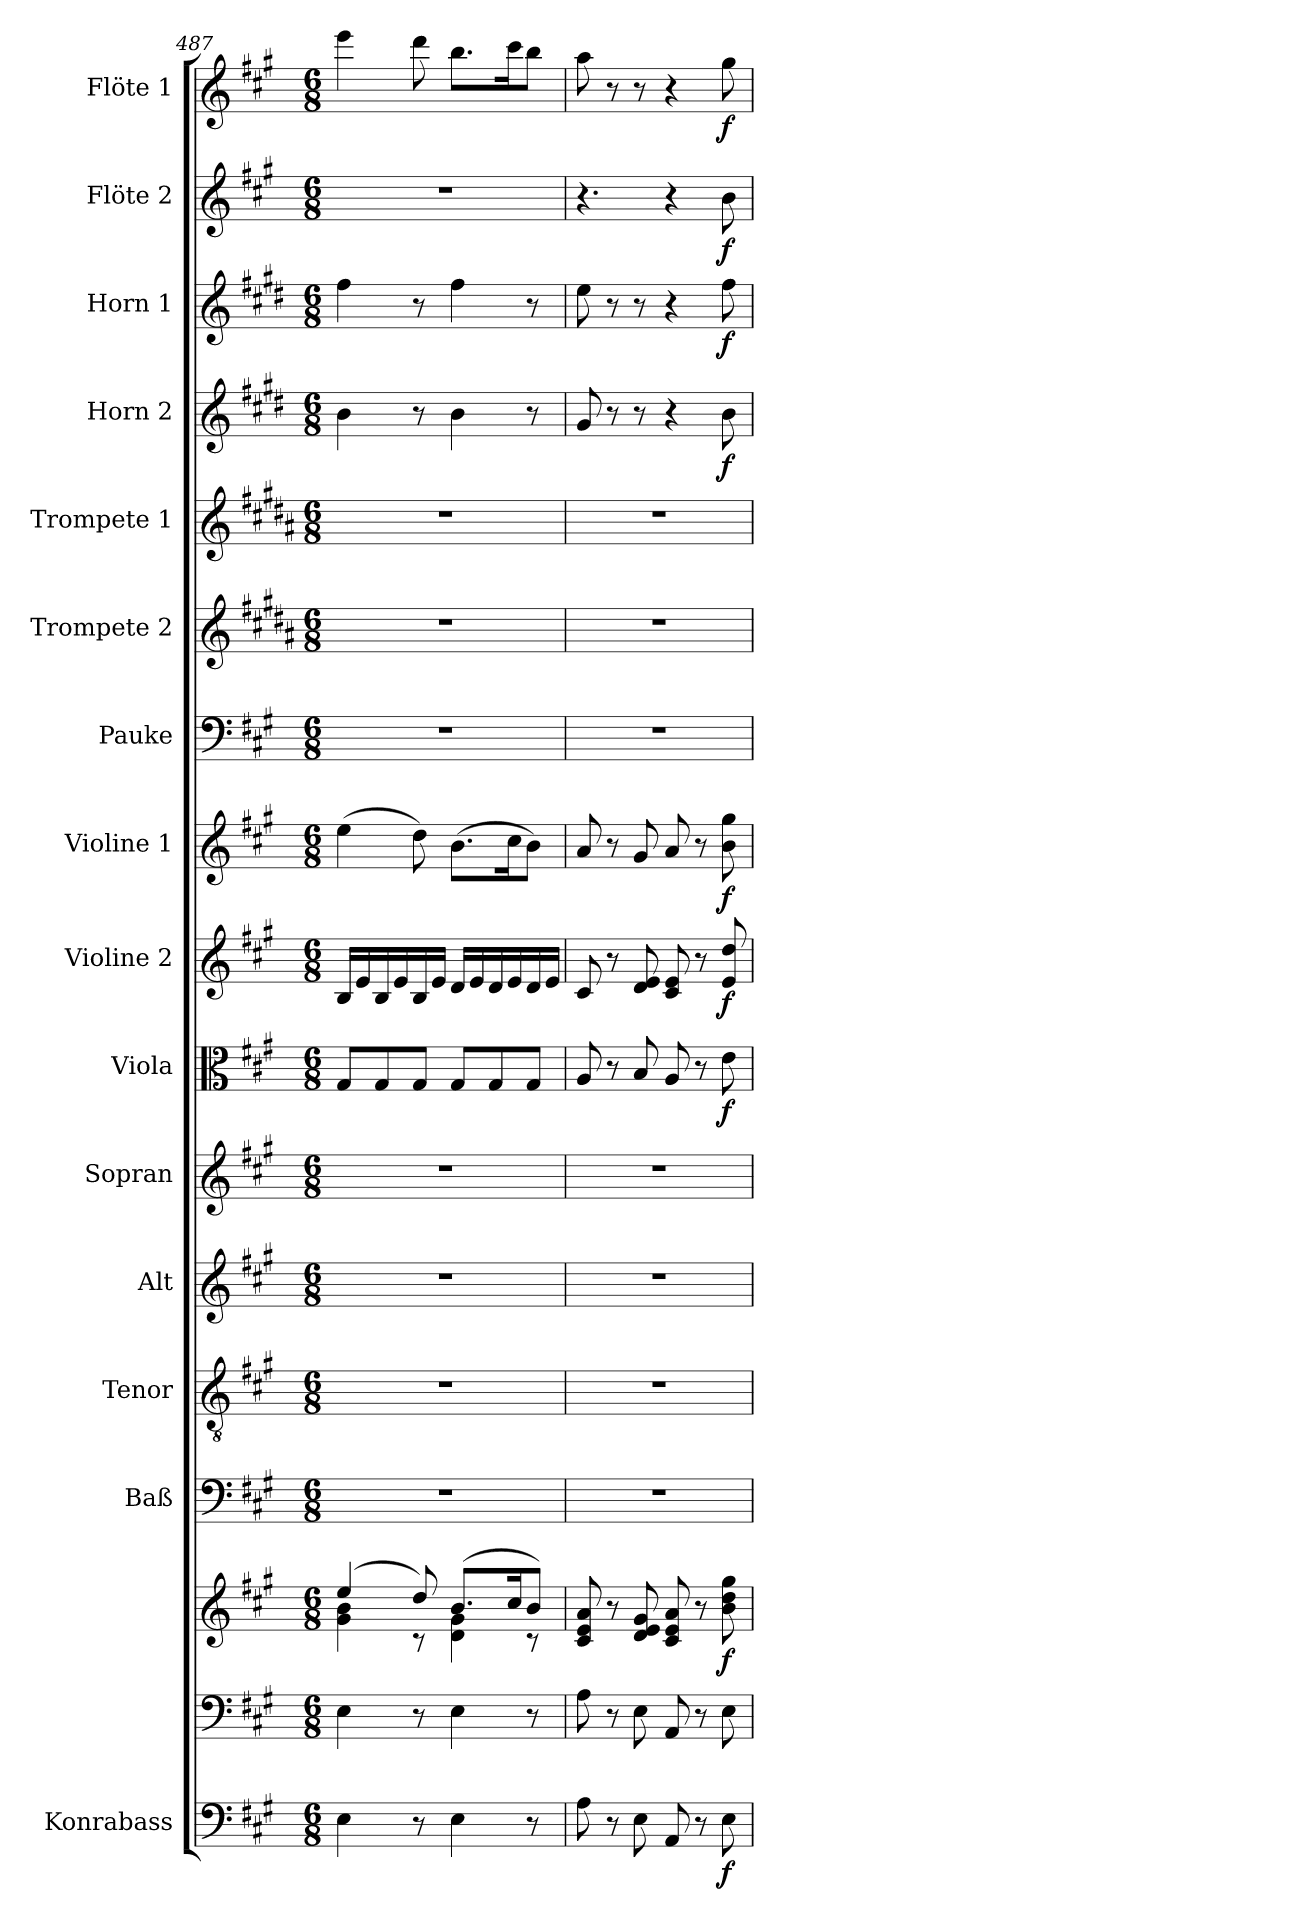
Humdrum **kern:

**kern	**dynam	**kern	**kern	**dynam	**kern	**kern	**kern	**kern	**kern	**dynam	**kern	**dynam	**kern	**dynam	**kern	**kern	**kern	**kern	**dynam	**kern	**dynam	**kern	**dynam	**kern	**dynam
*part16	*part16	*part15	*part15	*part15	*part14	*part13	*part12	*part11	*part10	*part10	*part9	*part9	*part8	*part8	*part7	*part6	*part5	*part4	*part4	*part3	*part3	*part2	*part2	*part1	*part1
*staff17	*staff17	*staff16	*staff15	*staff15/16	*staff14	*staff13	*staff12	*staff11	*staff10	*staff10	*staff9	*staff9	*staff8	*staff8	*staff7	*staff6	*staff5	*staff4	*staff4	*staff3	*staff3	*staff2	*staff2	*staff1	*staff1
*I"Konrabass	*	*	*	*	*I"Baß	*I"Tenor	*I"Alt	*I"Sopran	*I"Viola	*	*I"Violine 2	*	*I"Violine 1	*	*I"Pauke	*I"Trompete 2	*I"Trompete 1	*I"Horn 2	*	*I"Horn 1	*	*I"Flöte 2	*	*I"Flöte 1	*
*I'Kb.	*	*	*	*	*I'Baß	*I'Ten	*I'Alt	*I'Sop	*I'Vla.	*	*I'Vln. 2	*	*I'Vln. 1	*	*I'Pk.	*I'Trp. 2	*I'Trp. 1	*I'Hrn. 2	*	*I'Hrn. 1	*	*I'Fl. 2	*	*I'Fl. 1	*
*clefF4	*	*clefF4	*clefG2	*	*clefF4	*clefGv2	*clefG2	*clefG2	*clefC3	*	*clefG2	*	*clefG2	*	*clefF4	*clefG2	*clefG2	*clefG2	*	*clefG2	*	*clefG2	*	*clefG2	*
*ITrd7c12	*	*	*	*	*	*	*	*	*	*	*	*	*	*	*	*ITrd1c2	*ITrd1c2	*ITrd4c7	*	*ITrd4c7	*	*	*	*	*
*k[f#c#g#]	*	*k[f#c#g#]	*k[f#c#g#]	*	*k[f#c#g#]	*k[f#c#g#]	*k[f#c#g#]	*k[f#c#g#]	*k[f#c#g#]	*	*k[f#c#g#]	*	*k[f#c#g#]	*	*k[f#c#g#]	*k[f#c#g#]	*k[f#c#g#]	*k[f#c#g#]	*	*k[f#c#g#]	*	*k[f#c#g#]	*	*k[f#c#g#]	*
*A:	*	*A:	*A:	*	*A:	*A:	*A:	*A:	*A:	*	*A:	*	*A:	*	*A:	*A:	*A:	*A:	*	*A:	*	*A:	*	*A:	*
*M6/8	*	*M6/8	*M6/8	*	*M6/8	*M6/8	*M6/8	*M6/8	*M6/8	*	*M6/8	*	*M6/8	*	*M6/8	*M6/8	*M6/8	*M6/8	*	*M6/8	*	*M6/8	*	*M6/8	*
=487	=487	=487	=487	=487	=487	=487	=487	=487	=487	=487	=487	=487	=487	=487	=487	=487	=487	=487	=487	=487	=487	=487	=487	=487	=487
*	*	*	*^	*	*	*	*	*	*	*	*	*	*	*	*	*	*	*	*	*	*	*	*	*	*
4EE\	.	4E\	(4ee/	4g#\ 4b\	.	2.r	2.r	2.r	2.r	8G#/L	.	16B/LL	.	(>4ee\	.	2.r	2.r	2.r	4e\	.	4b\	.	2.r	.	4eee\	.
.	.	.	.	.	.	.	.	.	.	.	.	16e/	.	.	.	.	.	.	.	.	.	.	.	.	.	.
.	.	.	.	.	.	.	.	.	.	8G#/	.	16B/	.	.	.	.	.	.	.	.	.	.	.	.	.	.
.	.	.	.	.	.	.	.	.	.	.	.	16e/	.	.	.	.	.	.	.	.	.	.	.	.	.	.
8r	.	8r	8dd/)	8rc	.	.	.	.	.	8G#/J	.	16B/	.	8dd\)	.	.	.	.	8r	.	8r	.	.	.	8ddd\	.
.	.	.	.	.	.	.	.	.	.	.	.	16e/JJ	.	.	.	.	.	.	.	.	.	.	.	.	.	.
4EE\	.	4E\	(>8.b/L	4d\ 4g#\	.	.	.	.	.	8G#/L	.	16d/LL	.	(>8.b\L	.	.	.	.	4e\	.	4b\	.	.	.	8.bb\L	.
.	.	.	.	.	.	.	.	.	.	.	.	16e/	.	.	.	.	.	.	.	.	.	.	.	.	.	.
.	.	.	.	.	.	.	.	.	.	8G#/	.	16d/	.	.	.	.	.	.	.	.	.	.	.	.	.	.
.	.	.	16cc#/k	.	.	.	.	.	.	.	.	16e/	.	16cc#\k	.	.	.	.	.	.	.	.	.	.	16ccc#\k	.
8r	.	8r	8b/J)	8rc	.	.	.	.	.	8G#/J	.	16d/	.	8b\J)	.	.	.	.	8r	.	8r	.	.	.	8bb\J	.
.	.	.	.	.	.	.	.	.	.	.	.	16e/JJ	.	.	.	.	.	.	.	.	.	.	.	.	.	.
*	*	*	*v	*v	*	*	*	*	*	*	*	*	*	*	*	*	*	*	*	*	*	*	*	*	*	*
=488	=488	=488	=488	=488	=488	=488	=488	=488	=488	=488	=488	=488	=488	=488	=488	=488	=488	=488	=488	=488	=488	=488	=488	=488	=488
8AA\	.	8A\	8c#/ 8e/ 8a/	.	2.r	2.r	2.r	2.r	8A/	.	8c#/	.	8a/	.	2.r	2.r	2.r	8c#/	.	8a\	.	4.r	.	8aa\	.
8r	.	8r	8r	.	.	.	.	.	8r	.	8r	.	8r	.	.	.	.	8r	.	8r	.	.	.	8r	.
8EE\	.	8E\	8d/ 8e/ 8g#/	.	.	.	.	.	8B/	.	8d/ 8e/	.	8g#/	.	.	.	.	8r	.	8r	.	.	.	8r	.
8AAA/	.	8AA/	8c#/ 8e/ 8a/	.	.	.	.	.	8A/	.	8c#/ 8e/	.	8a/	.	.	.	.	4r	.	4r	.	4r	.	4r	.
8r	.	8r	8r	.	.	.	.	.	8r	.	8r	.	8r	.	.	.	.	.	.	.	.	.	.	.	.
!	!LO:DY:b	!	!	!LO:DY:b	!	!	!	!	!	!LO:DY:b	!	!LO:DY:b	!	!LO:DY:b	!	!	!	!	!LO:DY:b	!	!LO:DY:b	!	!LO:DY:b	!	!LO:DY:b
8EE\	f	8E\	8b\ 8dd\ 8gg#\	f	.	.	.	.	8e\	f	8e/ 8dd/	f	8b\ 8gg#\	f	.	.	.	8e\	f	8b\	f	8b\	f	8gg#\	f
=	=	=	=	=	=	=	=	=	=	=	=	=	=	=	=	=	=	=	=	=	=	=	=	=	=
*-	*-	*-	*-	*-	*-	*-	*-	*-	*-	*-	*-	*-	*-	*-	*-	*-	*-	*-	*-	*-	*-	*-	*-	*-	*-
